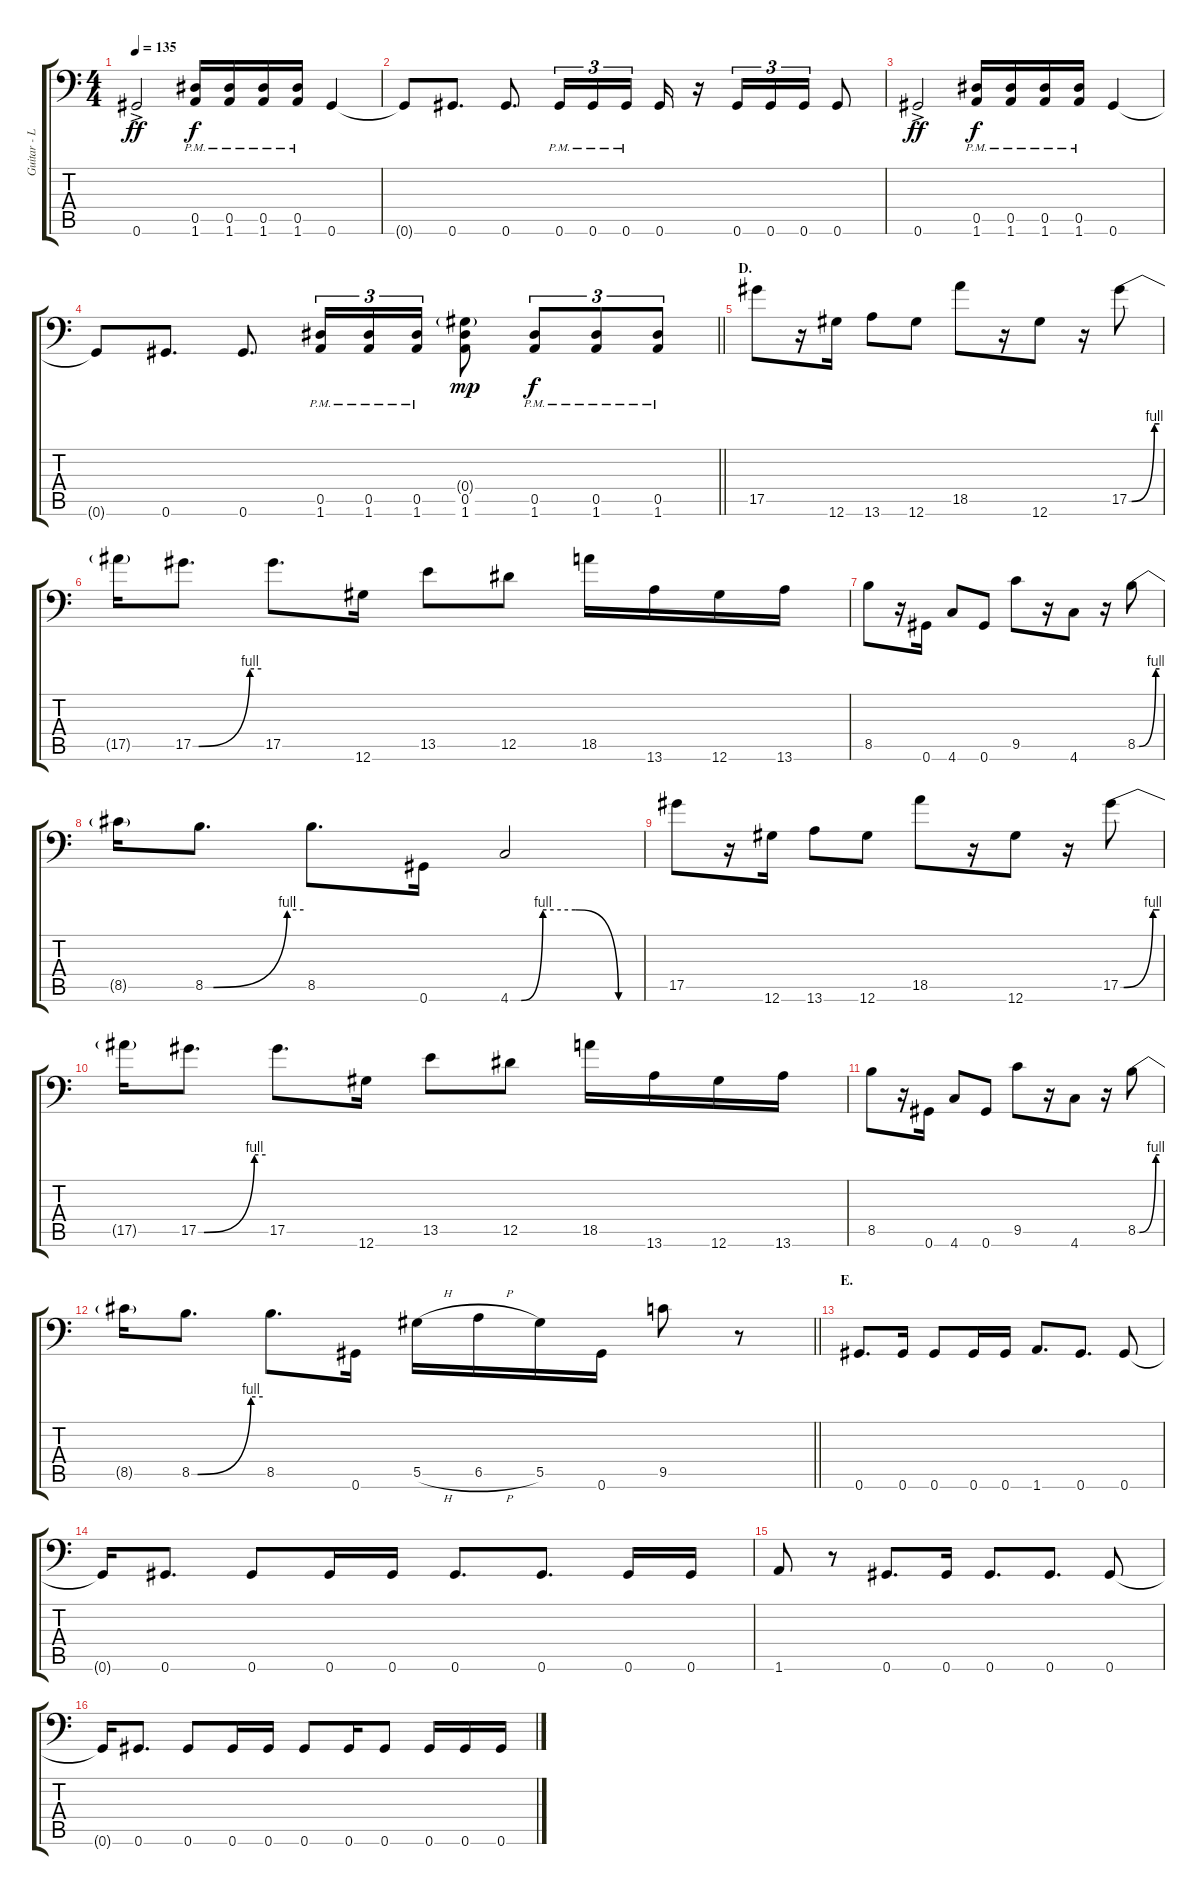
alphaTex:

\track ("Guitar - Left" "Guitar - L") {instrument distortionguitar}
\staff {score tabs}
\tuning (Bb3 F3 Db3 Ab2 Eb2 Ab1) {hide}
\ts (4 4)
\tempo 135
\clef f4
\ks c
0.6{ac}.2{dy ff} (0.5{pm} 1.6{pm}).16{dy f} (0.5{pm} 1.6{pm}).16 (0.5{pm} 1.6{pm}).16 (0.5{pm} 1.6{pm}).16 0.6.4 |
0.6{t}.8 0.6.8{d} 0.6.8{d} 0.6{pm}.16{tu (3 2)} 0.6{pm}.16{tu (3 2)} 0.6{pm}.16{tu (3 2) beam splitsecondary} 0.6.16 r.16 0.6.16{tu (3 2)} 0.6.16{tu (3 2)} 0.6.16{tu (3 2)} 0.6.8 |
0.6{ac}.2{dy ff} (0.5{pm} 1.6{pm}).16{dy f} (0.5{pm} 1.6{pm}).16 (0.5{pm} 1.6{pm}).16 (0.5{pm} 1.6{pm}).16 0.6.4 |
\barLineRight lightlight
0.6{t}.8 0.6.8{d} 0.6.8{d} (0.5{pm} 1.6{pm}).16{tu (3 2)} (0.5{pm} 1.6{pm}).16{tu (3 2)} (0.5{pm} 1.6{pm}).16{tu (3 2)} (0.4{g} 0.5 1.6).8{dy mp} (0.5{pm} 1.6{pm}).8{tu (3 2) dy f} (0.5{pm} 1.6{pm}).8{tu (3 2)} (0.5{pm} 1.6{pm}).8{tu (3 2)} |
\section ("" "D.")
17.5.8 r.16 12.6.16 13.6.8 12.6.8 18.5.8 r.16 12.6.8 r.16 17.5{be (custom 0 0 5 0 50 4 60 4)}.8 |
17.5{t}.16 17.5{be (custom 0 0 5 0 50 4 60 4)}.8{d} 17.5.8{d} 12.6.16 13.5.8 12.5.8 18.5.16 13.6.16 12.6.16 13.6.16 |
8.5.8 r.16 0.6.16 4.6.8 0.6.8 9.5.8 r.16 4.6.8 r.16 8.5{be (custom 0 0 5 0 50 4 60 4)}.8 |
8.5{t}.16 8.5{be (custom 0 0 5 0 50 4 60 4)}.8{d} 8.5.8{d} 0.6.16 4.6{be (custom 0 0 5 0 15 4 30 4 50 0 60 0)}.2 |
17.5.8 r.16 12.6.16 13.6.8 12.6.8 18.5.8 r.16 12.6.8 r.16 17.5{be (custom 0 0 5 0 50 4 60 4)}.8 |
17.5{t}.16 17.5{be (custom 0 0 5 0 50 4 60 4)}.8{d} 17.5.8{d} 12.6.16 13.5.8 12.5.8 18.5.16 13.6.16 12.6.16 13.6.16 |
8.5.8 r.16 0.6.16 4.6.8 0.6.8 9.5.8 r.16 4.6.8 r.16 8.5{be (custom 0 0 5 0 50 4 60 4)}.8 |
\barLineRight lightlight
8.5{t}.16 8.5{be (custom 0 0 5 0 50 4 60 4)}.8{d} 8.5.8{d} 0.6.16 5.5{h}.16 6.5{h}.16 5.5.16 0.6.16 9.5.8 r.8 |
\section ("" "E.")
0.6.8{d} 0.6.16 0.6.8 0.6.16 0.6.16 1.6.8{d} 0.6.8{d} 0.6.8 |
0.6{t}.16 0.6.8{d} 0.6.8 0.6.16 0.6.16 0.6.8{d} 0.6.8{d} 0.6.16 0.6.16 |
1.6.8 r.8 0.6.8{d} 0.6.16 0.6.8{d} 0.6.8{d} 0.6.8 |
0.6{t}.16 0.6.8{d} 0.6.8 0.6.16 0.6.16 0.6.8 0.6.16 0.6.8 0.6.16 0.6.16 0.6.16
